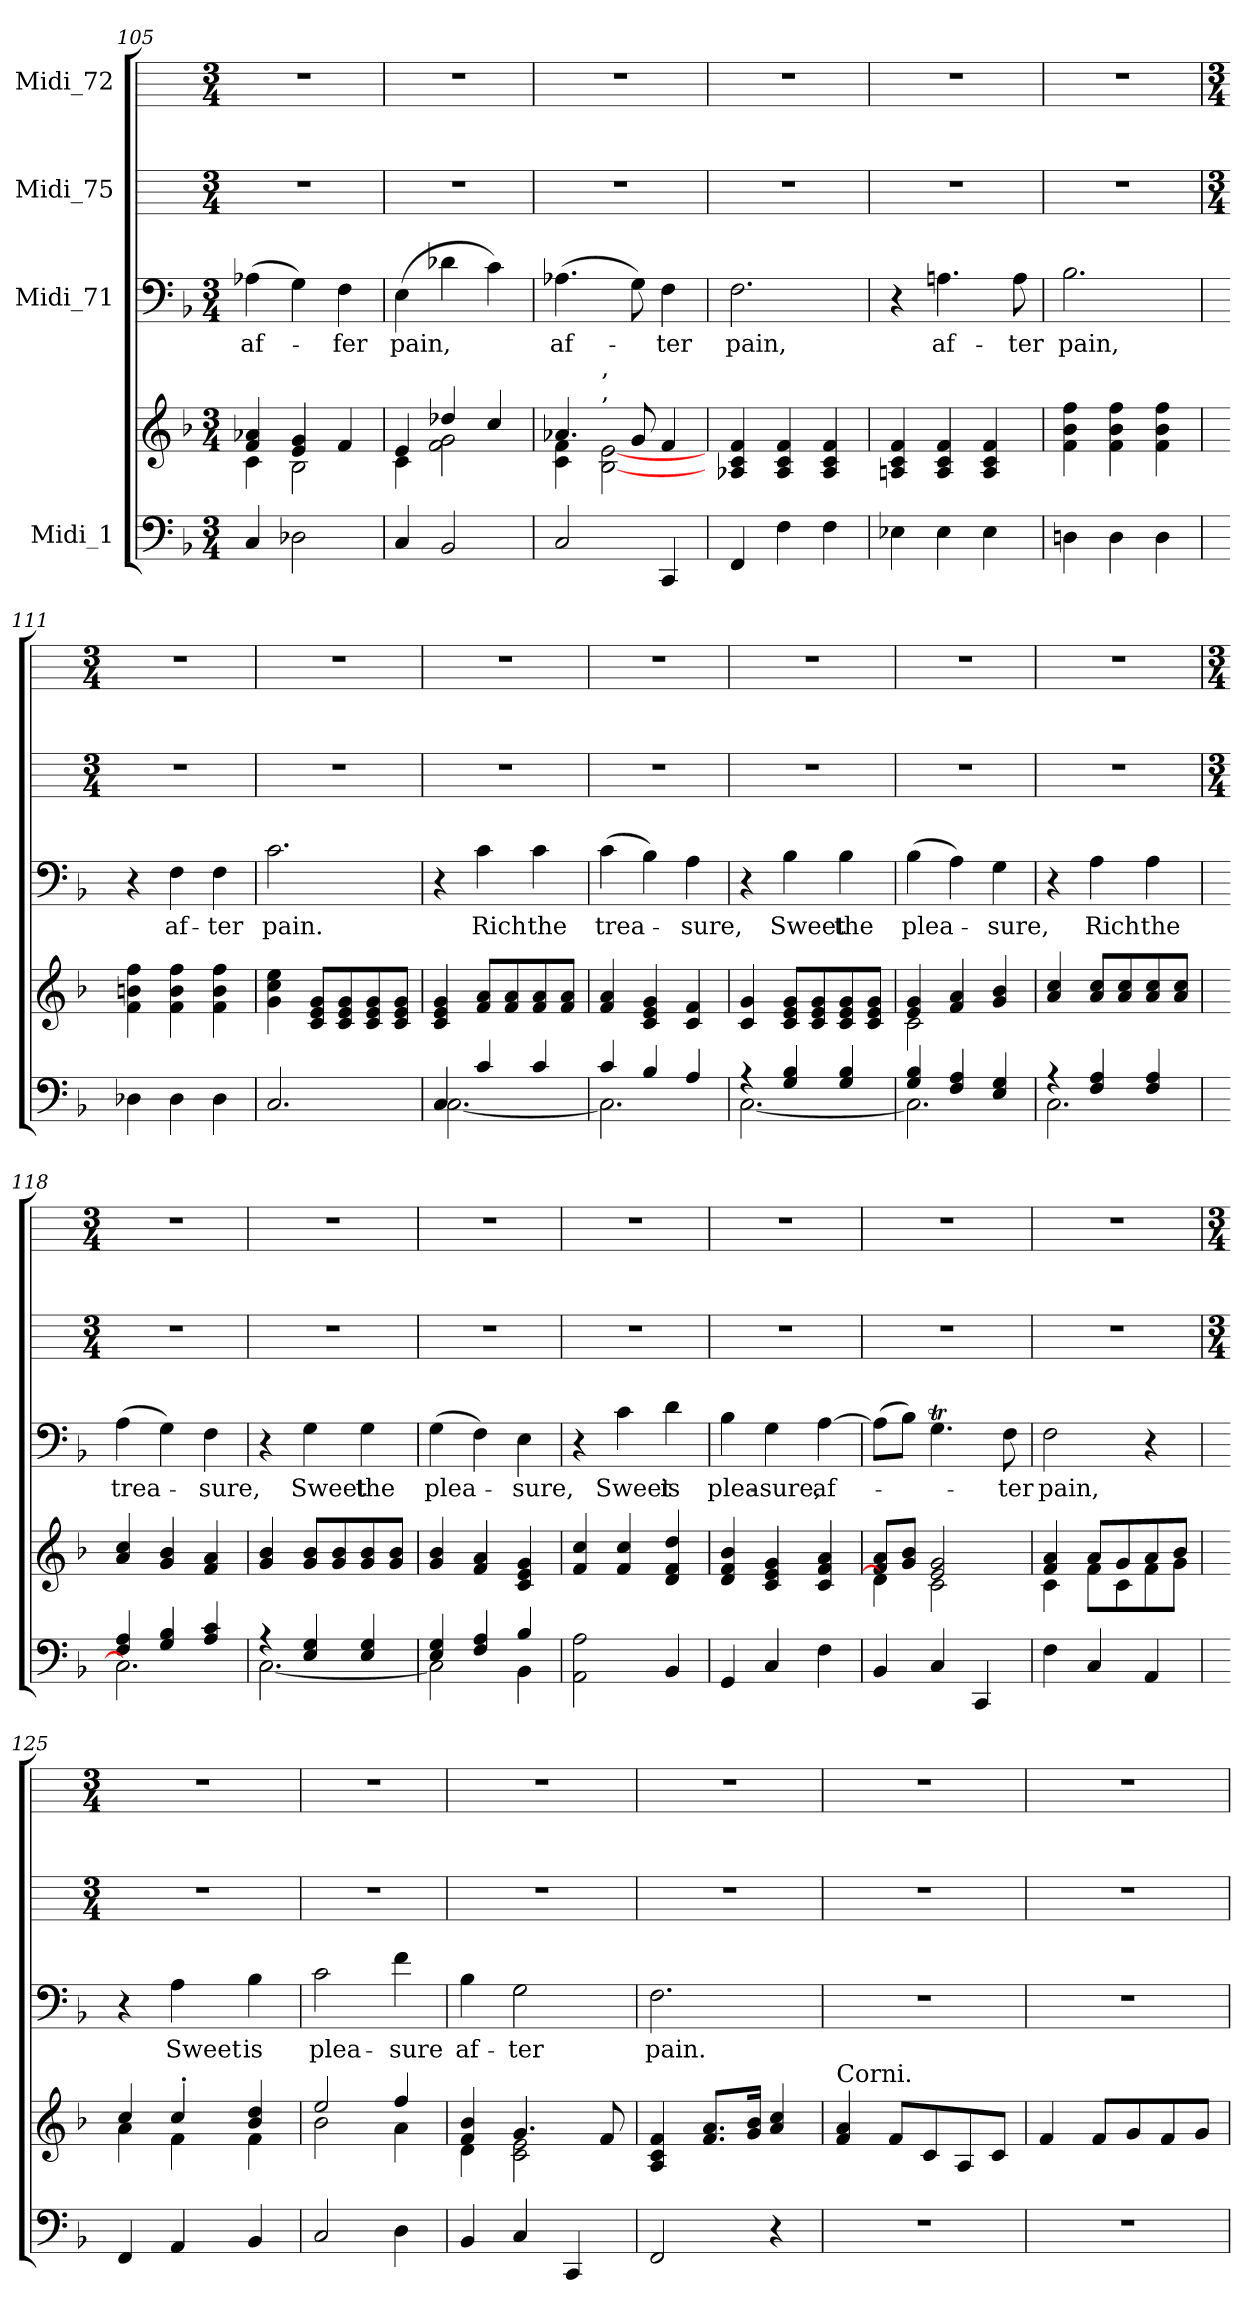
**kern	**kern	**kern	**text	**kern	**kern
*part4	*part4	*part3	*part3	*part2	*part1
*staff5	*staff4	*staff3	*staff3	*staff2	*staff1
*I"Midi_1	*	*I"Midi_71	*	*I"Midi_75	*I"Midi_72
*clefF4	*clefG2	*clefF4	*	*	*
*	*	*	*	*	*ITrd1c2
*k[b-]	*k[b-]	*k[b-]	*	*	*
*F:	*F:	*F:	*	*	*
*M3/4	*M3/4	*M3/4	*	*M3/4	*M3/4
=105	=105	=105	=105	=105	=105
*	*^	*	*	*	*
!	!	!	!	!LO:LY:b	!	!
4C	4f/ 4a-X/	4c\	(>4A-X	af-	2.r	2.r
2D-X	4e/ 4g/	2B-\	4G)	.	.	.
!	!	!	!	!LO:LY:b	!	!
.	4f/	.	4F	-fer	.	.
=106	=106	=106	=106	=106	=106	=106
!	!	!	!	!LO:LY:b	!	!
4C	4e/	4c\	(>4E	pain,	2.r	2.r
2BB-	4dd-X/	2f\ 2g\	4d-X	.	.	.
.	4cc/	.	4c)	.	.	.
=107	=107	=107	=107	=107	=107	=107
!	!	!	!	!LO:LY:b	!	!
2C	4.a-X/	4c\ 4f\	(>4.A-X	af-	2.r	2.r
!	!	!LO:TX:a:t=,	!	!	!	!
!	!	!LO:TX:a:t=,	!	!	!	!
.	.	[2B-\ [2e\	.	.	.	.
.	8g/	.	8G)	.	.	.
!	!	!	!	!LO:LY:b	!	!
4CC	4f/	.	4F	-ter	.	.
=108	=108	=108	=108	=108	=108	=108
!	!	!LO:N:vis=1	!	!LO:LY:b	!	!
4FF	4A-X/ 4c/ 4f/	2.ryy	2.F	pain,	2.r	2.r
4F	4A-/ 4c/ 4f/	.	.	.	.	.
4F	4A-/ 4c/ 4f/	.	.	.	.	.
=109	=109	=109	=109	=109	=109	=109
!	!	!LO:N:vis=1	!	!	!	!
4E-X	4An/ 4c/ 4f/	2.ryy	4r	.	2.r	2.r
!	!	!	!	!LO:LY:b	!	!
4E-	4A/ 4c/ 4f/	.	4.An	af-	.	.
4E-	4A/ 4c/ 4f/	.	.	.	.	.
!	!	!	!	!LO:LY:b	!	!
.	.	.	8A	-ter	.	.
=110	=110	=110	=110	=110	=110	=110
!	!	!LO:N:vis=1	!	!LO:LY:b	!	!
4Dn	4f\ 4b-\ 4ff\	2.ryy	2.B-	pain,	2.r	2.r
4D	4f\ 4b-\ 4ff\	.	.	.	.	.
4D	4f\ 4b-\ 4ff\	.	.	.	.	.
!!LO:LB:g=z
=111	=111	=111	=111	=111	=111	=111
*	*	*	*	*	*M3/4	*M3/4
*^	*	*	*	*	*	*
4D-X\	2ryy	4f\ 4bn\ 4ff\	2ryy	4r	.	2.r	2.r
!	!	!	!	!	!LO:LY:b	!	!
4D-\	.	4f\ 4b\ 4ff\	.	4F	af-	.	.
!	!	!	!	!	!LO:LY:b	!	!
4D-\	4ryy	4f\ 4b\ 4ff\	4ryy	4F	-ter	.	.
=112	=112	=112	=112	=112	=112	=112	=112
!	!	!	!	!	!LO:LY:b	!	!
2.C/	2ryy	4g\ 4cc\ 4ee\	2ryy	2.c	pain.	2.r	2.r
.	.	8c/ 8e/ 8g/L	.	.	.	.	.
.	.	8c/ 8e/ 8g/	.	.	.	.	.
.	4ryy	8c/ 8e/ 8g/	4ryy	.	.	.	.
.	.	8c/ 8e/ 8g/J	.	.	.	.	.
=113	=113	=113	=113	=113	=113	=113	=113
4C/	[2.C\	4c/ 4e/ 4g/	2ryy	4r	.	2.r	2.r
!	!	!	!	!	!LO:LY:b	!	!
4c/	.	8f/ 8a/L	.	4c	Rich	.	.
.	.	8f/ 8a/	.	.	.	.	.
!	!	!	!	!	!LO:LY:b	!	!
4c/	.	8f/ 8a/	4ryy	4c	the	.	.
.	.	8f/ 8a/J	.	.	.	.	.
=114	=114	=114	=114	=114	=114	=114	=114
!	!	!	!	!	!LO:LY:b	!	!
4c/	2.C\]	4f/ 4a/	2ryy	(>4c	trea-	2.r	2.r
4B-/	.	4c/ 4e/ 4g/	.	4B-)	.	.	.
!	!	!	!	!	!LO:LY:b	!	!
4A/	.	4c/ 4f/	4ryy	4A	-sure,	.	.
=115	=115	=115	=115	=115	=115	=115	=115
4r	[2.C\	4c/ 4g/	2ryy	4r	.	2.r	2.r
!	!	!	!	!	!LO:LY:b	!	!
4G/ 4B-/	.	8c/ 8e/ 8g/L	.	4B-	Sweet	.	.
.	.	8c/ 8e/ 8g/	.	.	.	.	.
!	!	!	!	!	!LO:LY:b	!	!
4G/ 4B-/	.	8c/ 8e/ 8g/	4ryy	4B-	the	.	.
.	.	8c/ 8e/ 8g/J	.	.	.	.	.
=116	=116	=116	=116	=116	=116	=116	=116
!	!	!	!	!	!LO:LY:b	!	!
4G/ 4B-/	2.C\]	4e/ 4g/	2c\	(>4B-	plea-	2.r	2.r
4F/ 4A/	.	4f/ 4a/	.	4A)	.	.	.
!	!	!	!	!	!LO:LY:b	!	!
4E/ 4G/	.	4g/ 4b-/	4ryy	4G	-sure,	.	.
=117	=117	=117	=117	=117	=117	=117	=117
4r	2.C\	4a/ 4cc/	2ryy	4r	.	2.r	2.r
!	!	!	!	!	!LO:LY:b	!	!
4F/ 4A/	.	8a/ 8cc/L	.	4A	Rich	.	.
.	.	8a/ 8cc/	.	.	.	.	.
!	!	!	!	!	!LO:LY:b	!	!
4F/ 4A/	.	8a/ 8cc/	4ryy	4A	the	.	.
.	.	8a/ 8cc/J	.	.	.	.	.
!!LO:LB:g=z
=118	=118	=118	=118	=118	=118	=118	=118
*	*	*	*	*	*	*M3/4	*M3/4
!	!	!	!	!	!LO:LY:b	!	!
4F/ 4A/	2.C\]	4a/ 4cc/	2ryy	(>4A	trea-	2.r	2.r
4G/ 4B-/	.	4g/ 4b-/	.	4G)	.	.	.
!	!	!	!	!	!LO:LY:b	!	!
4A/ 4c/	.	4f/ 4a/	4ryy	4F	-sure,	.	.
=119	=119	=119	=119	=119	=119	=119	=119
4r	[2.C\	4g/ 4b-/	2ryy	4r	.	2.r	2.r
!	!	!	!	!	!LO:LY:b	!	!
4E/ 4G/	.	8g/ 8b-/L	.	4G	Sweet	.	.
.	.	8g/ 8b-/	.	.	.	.	.
!	!	!	!	!	!LO:LY:b	!	!
4E/ 4G/	.	8g/ 8b-/	4ryy	4G	the	.	.
.	.	8g/ 8b-/J	.	.	.	.	.
=120	=120	=120	=120	=120	=120	=120	=120
!	!	!	!	!	!LO:LY:b	!	!
4E/ 4G/	2C\]	4g/ 4b-/	2ryy	(>4G	plea-	2.r	2.r
4F/ 4A/	.	4f/ 4a/	.	4F)	.	.	.
!	!	!	!	!	!LO:LY:b	!	!
4B-/	4BB-\	4c/ 4e/ 4g/	4ryy	4E	-sure,	.	.
=121	=121	=121	=121	=121	=121	=121	=121
2AA\ 2A\	2ryy	4f/ 4cc/	2ryy	4r	.	2.r	2.r
!	!	!	!	!	!LO:LY:b	!	!
.	.	4f/ 4cc/	.	4c	Sweet	.	.
!	!	!	!	!	!LO:LY:b	!	!
4BB-/	4ryy	4d/ 4f/ 4dd/	4ryy	4d	is	.	.
=122	=122	=122	=122	=122	=122	=122	=122
!	!	!	!	!	!LO:LY:b	!	!
4GG/	2ryy	4d/ 4f/ 4b-/	2ryy	4B-	plea-	2.r	2.r
!	!	!	!	!	!LO:LY:b	!	!
4C/	.	4c/ 4e/ 4g/	.	4G	-sure,	.	.
!	!	!	!	!	!LO:LY:b	!	!
4F\	4ryy	4c/ 4f/ 4a/	4ryy	[4A	af-	.	.
=123	=123	=123	=123	=123	=123	=123	=123
4BB-/	2ryy	8f/ 8a/L	4d\]	(>8AL]	.	2.r	2.r
.	.	8g/ 8b-/J	.	8B-J)	.	.	.
4C/	.	2e/ 2g/	2c\	4.GT	.	.	.
4CC/	4ryy	.	.	.	.	.	.
!	!	!	!	!	!LO:LY:b	!	!
.	.	.	.	8F	-ter	.	.
=124	=124	=124	=124	=124	=124	=124	=124
!	!	!	!	!	!LO:LY:b	!	!
4F\	2ryy	4f/ 4a/	4c\	2F	pain,	2.r	2.r
4C/	.	8a/L	8f\L	.	.	.	.
.	.	8g/	8c\	.	.	.	.
4AA/	4ryy	8a/	8f\	4r	.	.	.
.	.	8b-/J	8g\J	.	.	.	.
*v	*v	*	*	*	*	*	*
!!LO:LB:g=z
=125	=125	=125	=125	=125	=125	=125
*	*	*	*	*	*M3/4	*M3/4
4FF	4cc/	4a\	4r	.	2.r	2.r
!	!	!	!	!LO:LY:b	!	!
4AA	4cc'/	4f\	4A	Sweet	.	.
!	!	!	!	!LO:LY:b	!	!
4BB-	4b-/ 4dd/	4f\	4B-	is	.	.
=126	=126	=126	=126	=126	=126	=126
!	!	!	!	!LO:LY:b	!	!
2C	2ee/	2b-\	2c	plea-	2.r	2.r
!	!	!	!	!LO:LY:b	!	!
4D	4ff/	4a\	4f	-sure	.	.
=127	=127	=127	=127	=127	=127	=127
!	!	!	!	!LO:LY:b	!	!
4BB-	4f/ 4b-/	4d\	4B-	af-	2.r	2.r
!	!	!	!	!LO:LY:b	!	!
4C	4.g/	2c\ 2e\	2G	-ter	.	.
4CC	.	.	.	.	.	.
.	8f/	.	.	.	.	.
=128	=128	=128	=128	=128	=128	=128
!	!	!	!	!LO:LY:b	!	!
2FF	4A/ 4c/ 4f/	2ryy	2.F	pain.	2.r	2.r
.	8.f/ 8.a/L	.	.	.	.	.
.	16g/ 16b-/J	.	.	.	.	.
4r	4a/ 4cc/	4ryy	.	.	.	.
=129	=129	=129	=129	=129	=129	=129
!	!LO:TX:a:t=Corni.	!	!	!	!	!
!LO:N:vis=1	!	!	!LO:N:vis=1	!	!	!
2.r	4f/ 4a/	2ryy	2.r	.	2.r	2.r
.	8f/L	.	.	.	.	.
.	8c/	.	.	.	.	.
.	8A/	4ryy	.	.	.	.
.	8c/J	.	.	.	.	.
=130	=130	=130	=130	=130	=130	=130
!LO:N:vis=1	!	!	!LO:N:vis=1	!	!	!
2.r	4f/	2ryy	2.r	.	2.r	2.r
.	8f/L	.	.	.	.	.
.	8g/	.	.	.	.	.
.	8f/	4ryy	.	.	.	.
.	8g/J	.	.	.	.	.
*	*v	*v	*	*	*	*
=	=	=	=	=	=
*-	*-	*-	*-	*-	*-
